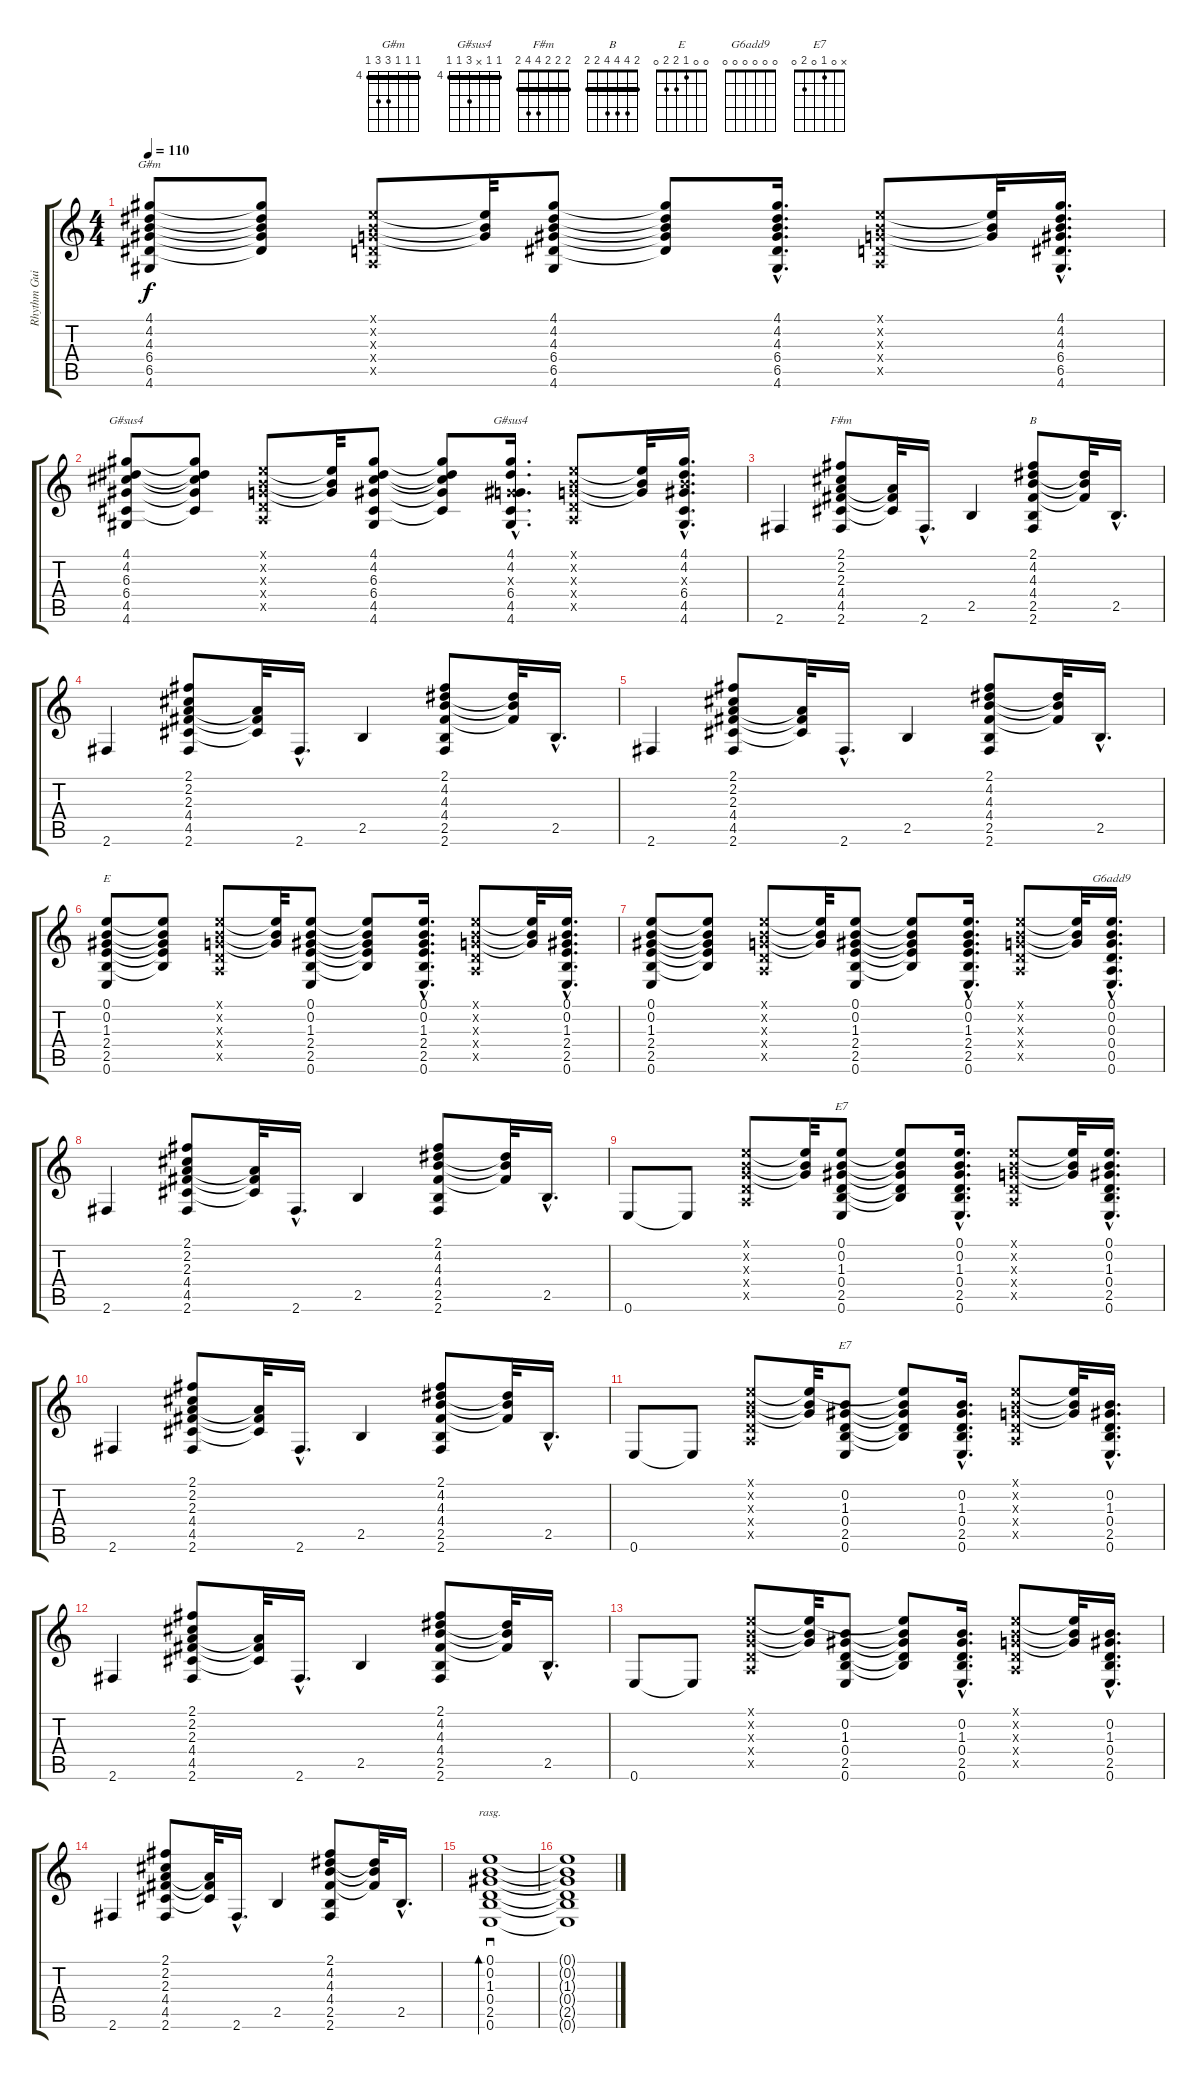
\track ("Rhythm Guitar" "Rhythm Gui") {instrument acousticguitarsteel}
\staff {score tabs}
\tuning (E4 B3 G3 D3 A2 E2) {hide}
\chord ("G#m" 4 4 4 6 6 4) {firstfret 4 barre 4}
\chord ("G#sus4" 4 4 6 6 4 4) {firstfret 4 barre 4}
\chord ("G#sus4" 4 4 x 6 4 4) {firstfret 4 barre 4}
\chord ("F#m" 2 2 2 4 4 2) {barre 2}
\chord ("B" 2 4 4 4 2 2) {barre 2}
\chord ("E" 0 0 1 2 2 0)
\chord ("G6add9" 0 0 0 0 0 0)
\chord ("E7" 0 0 1 0 2 0)
\chord ("E7" x 0 1 0 2 0)
\ts (4 4)
\tempo 110
\clef g2
\ks c
(4.1 4.2 4.3 6.4 6.5 4.6).8{ch "G#m" dy f} (4.1{t} 4.2{t} 4.3{t} 6.4{t} 6.5{t}).8 (0.1{x} 0.2{x} 0.3{x} 0.4{x} 0.5{x}).8 (0.1{t} 0.2{t} 0.3{t}).32 (4.1 4.2 4.3 6.4 6.5 4.6).8 (4.1{t} 4.2{t} 4.3{t} 6.4{t} 6.5{t}).8 (4.1{hac} 4.2{hac} 4.3{hac} 6.4{hac} 6.5{hac} 4.6{hac}).16{d} (0.1{x} 0.2{x} 0.3{x} 0.4{x} 0.5{x}).8 (0.1{t} 0.2{t} 0.3{t}).32 (4.1{hac} 4.2{hac} 4.3{hac} 6.4{hac} 6.5{hac} 4.6{hac}).16{d} |
(4.1 4.2 6.3 6.4 4.5 4.6).8{ch "G#sus4"} (4.1{t} 4.2{t} 6.3{t} 6.4{t} 4.5{t}).8 (0.1{x} 0.2{x} 0.3{x} 0.4{x} 0.5{x}).8 (0.1{t} 0.2{t} 0.3{t}).32 (4.1 4.2 6.3 6.4 4.5 4.6).8 (4.1{t} 4.2{t} 6.3{t} 6.4{t} 4.5{t}).8 (4.1{hac} 4.2{hac} 0.3{hac x} 6.4{hac} 4.5{hac} 4.6{hac}).16{d ch "G#sus4"} (0.1{x} 0.2{x} 0.3{x} 0.4{x} 0.5{x}).8 (0.1{t} 0.2{t} 0.3{t}).32 (4.1{hac} 4.2{hac} 4.3{hac x} 6.4{hac} 4.5{hac} 4.6{hac}).16{d} |
2.6.4 (2.1 2.2 2.3 4.4 4.5 2.6).8{ch "F#m"} (2.3{t} 4.4{t} 4.5{t}).32 2.6{hac}.16{d} 2.5.4 (2.1 4.2 4.3 4.4 2.5 2.6).8{ch "B"} (4.2{t} 4.3{t} 4.4{t}).32 2.5{hac}.16{d} |
2.6.4 (2.1 2.2 2.3 4.4 4.5 2.6).8 (2.3{t} 4.4{t} 4.5{t}).32 2.6{hac}.16{d} 2.5.4 (2.1 4.2 4.3 4.4 2.5 2.6).8 (4.2{t} 4.3{t} 4.4{t}).32 2.5{hac}.16{d} |
2.6.4 (2.1 2.2 2.3 4.4 4.5 2.6).8 (2.3{t} 4.4{t} 4.5{t}).32 2.6{hac}.16{d} 2.5.4 (2.1 4.2 4.3 4.4 2.5 2.6).8 (4.2{t} 4.3{t} 4.4{t}).32 2.5{hac}.16{d} |
(0.1 0.2 1.3 2.4 2.5 0.6).8{ch "E"} (0.1{t} 0.2{t} 1.3{t} 2.4{t} 2.5{t}).8 (0.1{x} 0.2{x} 0.3{x} 0.4{x} 0.5{x}).8 (0.1{t} 0.2{t} 0.3{t}).32 (0.1 0.2 1.3 2.4 2.5 0.6).8 (0.1{t} 0.2{t} 1.3{t} 2.4{t} 2.5{t}).8 (0.1{hac} 0.2{hac} 1.3{hac} 2.4{hac} 2.5{hac} 0.6{hac}).16{d} (0.1{x} 0.2{x} 0.3{x} 0.4{x} 0.5{x}).8 (0.1{t} 0.2{t} 0.3{t}).32 (0.1{hac} 0.2{hac} 1.3{hac} 2.4{hac} 2.5{hac} 0.6{hac}).16{d} |
(0.1 0.2 1.3 2.4 2.5 0.6).8 (0.1{t} 0.2{t} 1.3{t} 2.4{t} 2.5{t}).8 (0.1{x} 0.2{x} 0.3{x} 0.4{x} 0.5{x}).8 (0.1{t} 0.2{t} 0.3{t}).32 (0.1 0.2 1.3 2.4 2.5 0.6).8 (0.1{t} 0.2{t} 1.3{t} 2.4{t} 2.5{t}).8 (0.1{hac} 0.2{hac} 1.3{hac} 2.4{hac} 2.5{hac} 0.6{hac}).16{d} (0.1{x} 0.2{x} 0.3{x} 0.4{x} 0.5{x}).8 (0.1{t} 0.2{t} 0.3{t}).32 (0.1{hac} 0.2{hac} 0.3{hac} 0.4{hac} 0.5{hac} 0.6{hac}).16{d ch "G6add9"} |
2.6.4 (2.1 2.2 2.3 4.4 4.5 2.6).8 (2.3{t} 4.4{t} 4.5{t}).32 2.6{hac}.16{d} 2.5.4 (2.1 4.2 4.3 4.4 2.5 2.6).8 (4.2{t} 4.3{t} 4.4{t}).32 2.5{hac}.16{d} |
0.6.8 0.6{t}.8 (0.1{x} 0.2{x} 0.3{x} 0.4{x} 0.5{x}).8 (0.1{t} 0.2{t} 0.3{t}).32 (0.1 0.2 1.3 0.4 2.5 0.6).8{ch "E7"} (0.1{t} 0.2{t} 1.3{t} 0.4{t} 2.5{t}).8 (0.1{hac} 0.2{hac} 1.3{hac} 0.4{hac} 2.5{hac} 0.6{hac}).16{d} (0.1{x} 0.2{x} 0.3{x} 0.4{x} 0.5{x}).8 (0.1{t} 0.2{t} 0.3{t}).32 (0.1{hac} 0.2{hac} 1.3{hac} 0.4{hac} 2.5{hac} 0.6{hac}).16{d} |
2.6.4 (2.1 2.2 2.3 4.4 4.5 2.6).8 (2.3{t} 4.4{t} 4.5{t}).32 2.6{hac}.16{d} 2.5.4 (2.1 4.2 4.3 4.4 2.5 2.6).8 (4.2{t} 4.3{t} 4.4{t}).32 2.5{hac}.16{d} |
0.6.8 0.6{t}.8 (0.1{x} 0.2{x} 0.3{x} 0.4{x} 0.5{x}).8 (0.1{t} 0.2{t} 0.3{t}).32 (0.2 1.3 0.4 2.5 0.6).8{ch "E7"} (0.1{t} 0.2{t} 1.3{t} 0.4{t} 2.5{t}).8 (0.2{hac} 1.3{hac} 0.4{hac} 2.5{hac} 0.6{hac}).16{d} (0.1{x} 0.2{x} 0.3{x} 0.4{x} 0.5{x}).8 (0.1{t} 0.2{t} 0.3{t}).32 (0.2{hac} 1.3{hac} 0.4{hac} 2.5{hac} 0.6{hac}).16{d} |
2.6.4 (2.1 2.2 2.3 4.4 4.5 2.6).8 (2.3{t} 4.4{t} 4.5{t}).32 2.6{hac}.16{d} 2.5.4 (2.1 4.2 4.3 4.4 2.5 2.6).8 (4.2{t} 4.3{t} 4.4{t}).32 2.5{hac}.16{d} |
0.6.8 0.6{t}.8 (0.1{x} 0.2{x} 0.3{x} 0.4{x} 0.5{x}).8 (0.1{t} 0.2{t} 0.3{t}).32 (0.2 1.3 0.4 2.5 0.6).8 (0.1{t} 0.2{t} 1.3{t} 0.4{t} 2.5{t}).8 (0.2{hac} 1.3{hac} 0.4{hac} 2.5{hac} 0.6{hac}).16{d} (0.1{x} 0.2{x} 0.3{x} 0.4{x} 0.5{x}).8 (0.1{t} 0.2{t} 0.3{t}).32 (0.2{hac} 1.3{hac} 0.4{hac} 2.5{hac} 0.6{hac}).16{d} |
2.6.4 (2.1 2.2 2.3 4.4 4.5 2.6).8 (2.3{t} 4.4{t} 4.5{t}).32 2.6{hac}.16{d} 2.5.4 (2.1 4.2 4.3 4.4 2.5 2.6).8 (4.2{t} 4.3{t} 4.4{t}).32 2.5{hac}.16{d} |
(0.1 0.2 1.3 0.4 2.5 0.6).1{sd bd 480 rasg ii} |
(0.1{t} 0.2{t} 1.3{t} 0.4{t} 2.5{t} 0.6{t}).1
